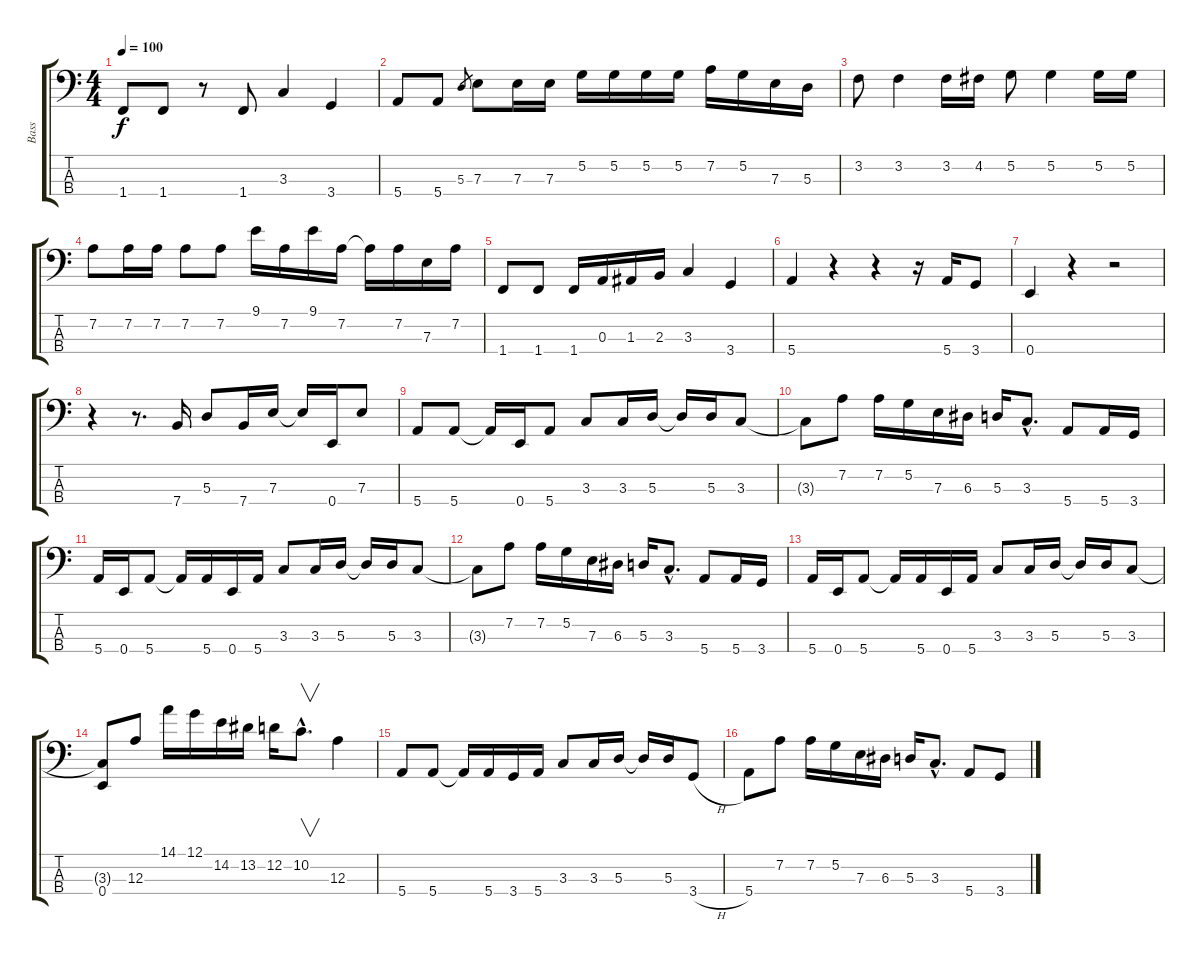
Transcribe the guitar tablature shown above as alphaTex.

\track ("Bass" "Bass") {instrument electricbassfinger}
\staff {score tabs}
\tuning (G2 D2 A1 E1) {hide}
\ts (4 4)
\tempo 100
\clef f4
\ks c
1.4.8{dy f} 1.4.8 r.8 1.4.8 3.3.4 3.4.4 |
5.4.8 5.4.8 5.3.8{gr} 7.3.8 7.3.16 7.3.16 5.2.16 5.2.16 5.2.16 5.2.16 7.2.16 5.2.16 7.3.16 5.3.16 |
3.2.8 3.2.4 3.2.16 4.2.16 5.2.8 5.2.4 5.2.16 5.2.16 |
7.2.8 7.2.16 7.2.16 7.2.8 7.2.8 9.1.16 7.2.16 9.1.16 7.2.16 7.2{t}.16 7.2.16 7.3.16 7.2.16 |
1.4.8 1.4.8 1.4.16 0.3.16 1.3.16 2.3.16 3.3.4 3.4.4 |
5.4.4 r.4 r.4 r.16 5.4.16 3.4.8 |
0.4.4 r.4 r.2 |
r.4 r.8{d} 7.4.16 5.3.8 7.4.16 7.3.16 7.3{t}.16 0.4.16 7.3.8 |
5.4.8 5.4.8 5.4{t}.16 0.4.16 5.4.8 3.3.8 3.3.16 5.3.16 5.3{t}.16 5.3.16 3.3.8 |
3.3{t}.8 7.2.8 7.2.16 5.2.16 7.3.16 6.3.16 5.3.16 3.3{hac}.8{d} 5.4.8 5.4.16 3.4.16 |
5.4.16 0.4.16 5.4.8 5.4{t}.16 5.4.16 0.4.16 5.4.16 3.3.8 3.3.16 5.3.16 5.3{t}.16 5.3.16 3.3.8 |
3.3{t}.8 7.2.8 7.2.16 5.2.16 7.3.16 6.3.16 5.3.16 3.3{hac}.8{d} 5.4.8 5.4.16 3.4.16 |
5.4.16 0.4.16 5.4.8 5.4{t}.16 5.4.16 0.4.16 5.4.16 3.3.8 3.3.16 5.3.16 5.3{t}.16 5.3.16 3.3.8 |
(3.3{t} 0.4).8 12.3.8 14.1.16 12.1.16 14.2.16 13.2.16 12.2.16 10.2{hac}.8{v d} 12.3.4 |
5.4.8 5.4.8 5.4{t}.16 5.4.16 3.4.16 5.4.16 3.3.8 3.3.16 5.3.16 5.3{t}.16 5.3.16 3.4{h}.8 |
5.4.8 7.2.8 7.2.16 5.2.16 7.3.16 6.3.16 5.3.16 3.3{hac}.8{d} 5.4.8 3.4.8
